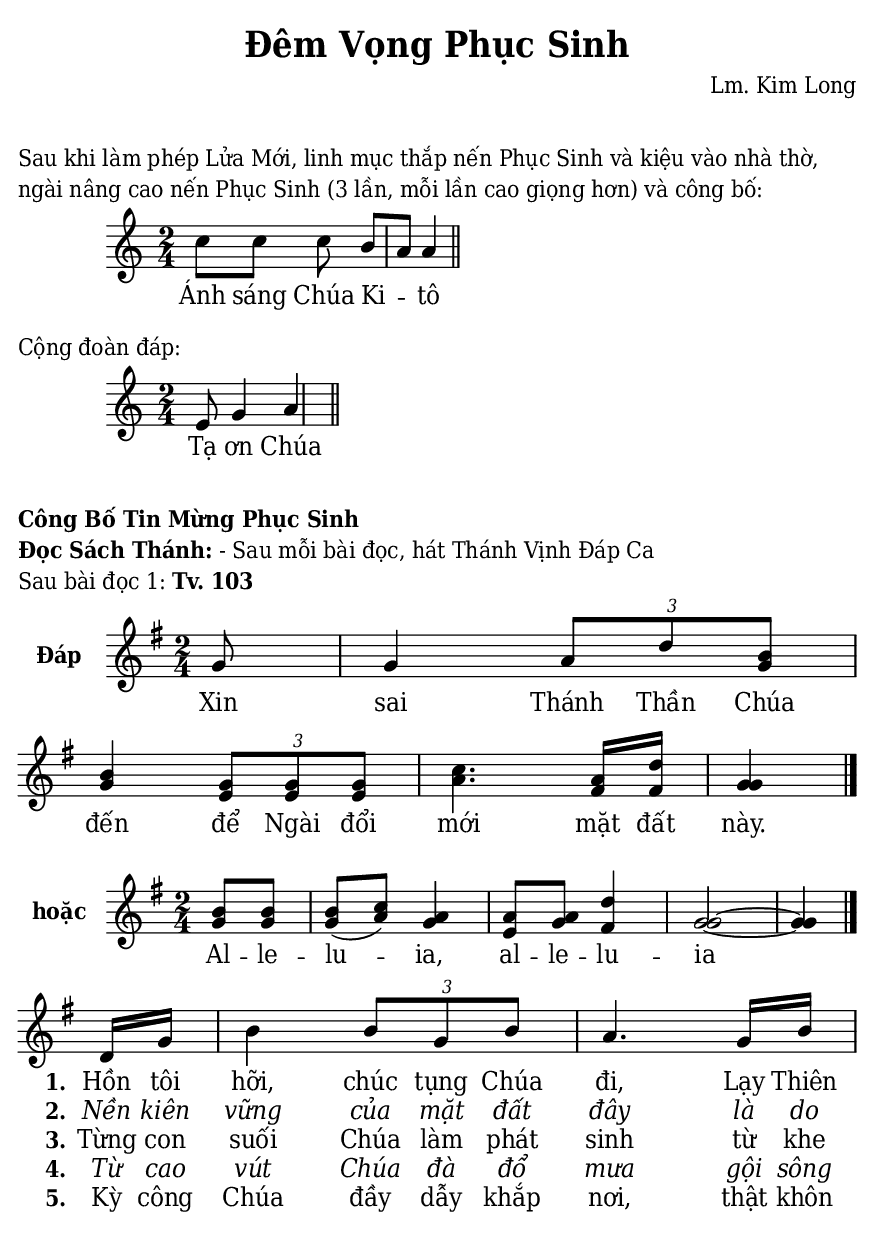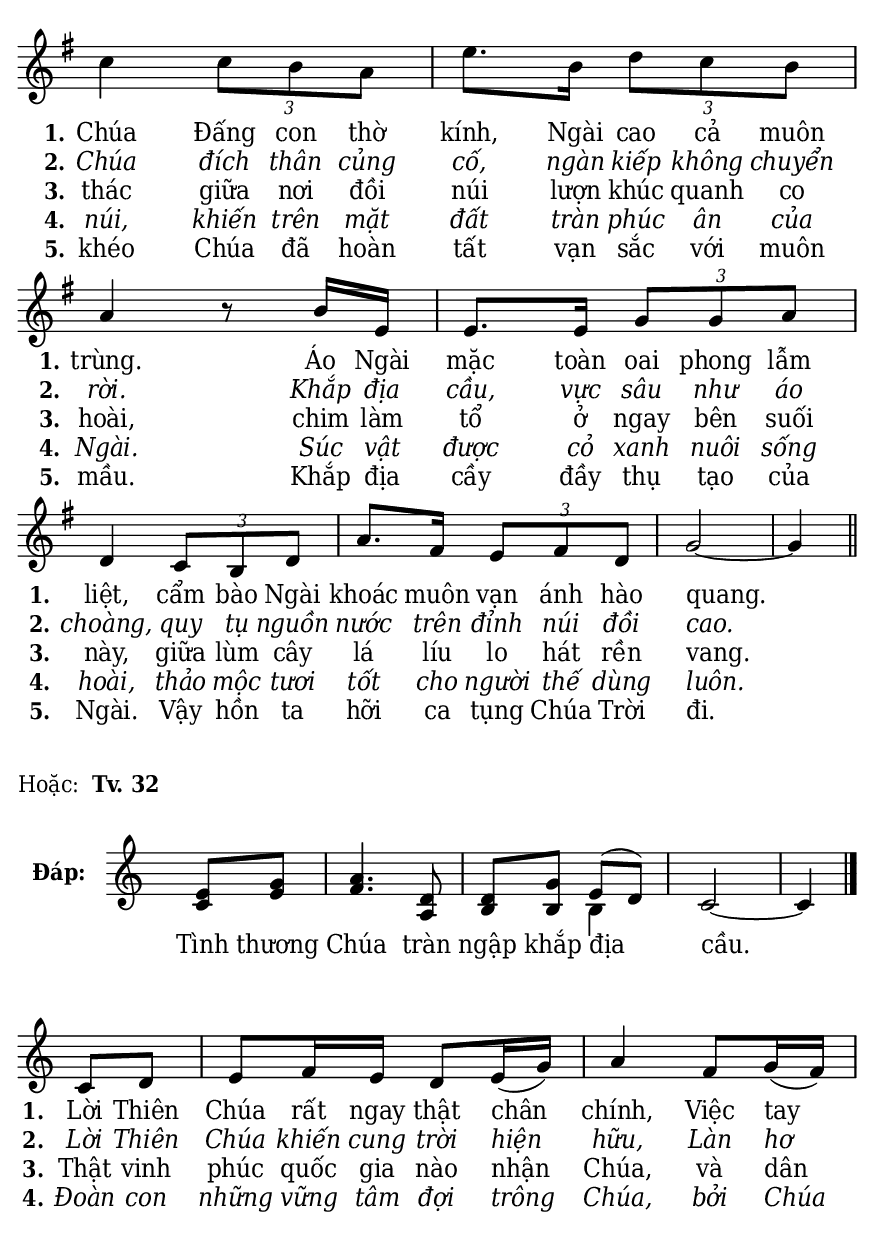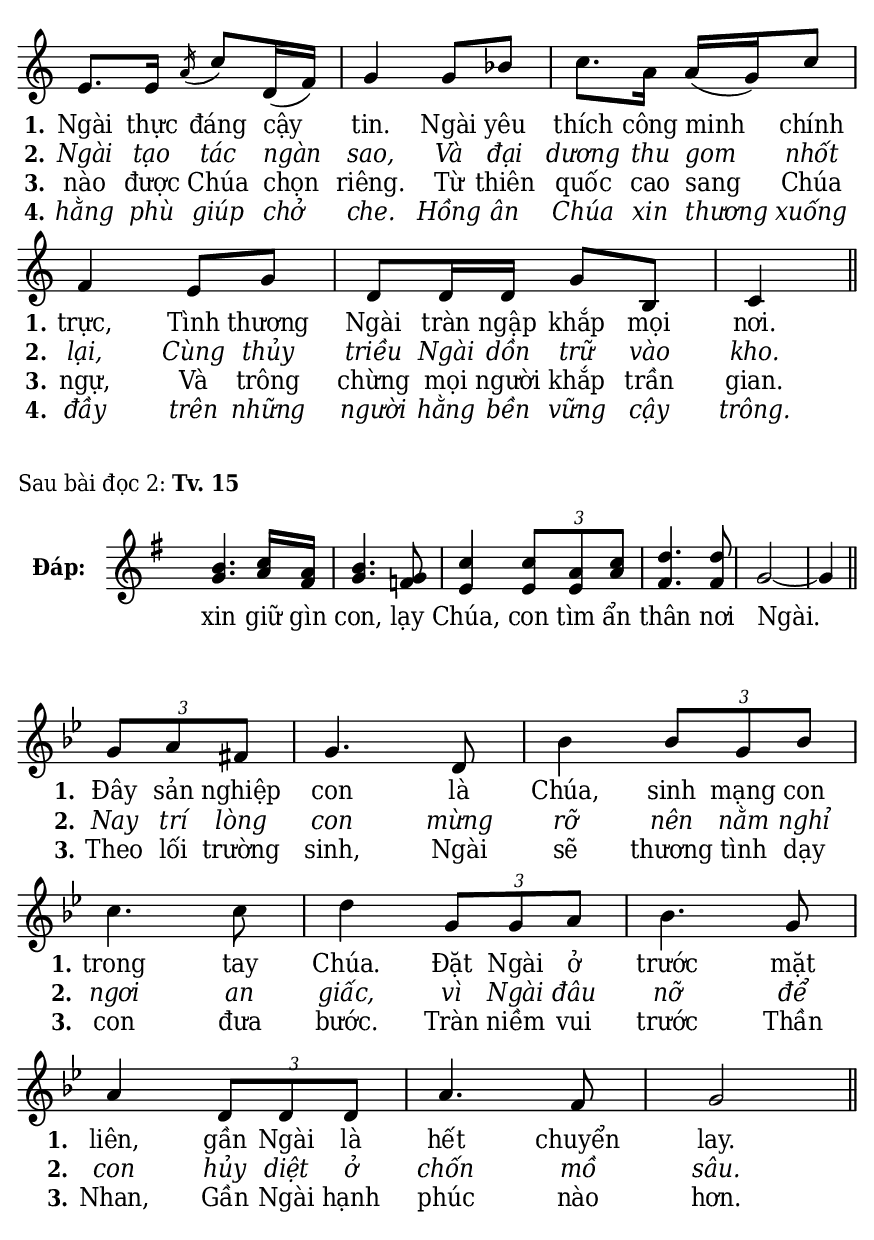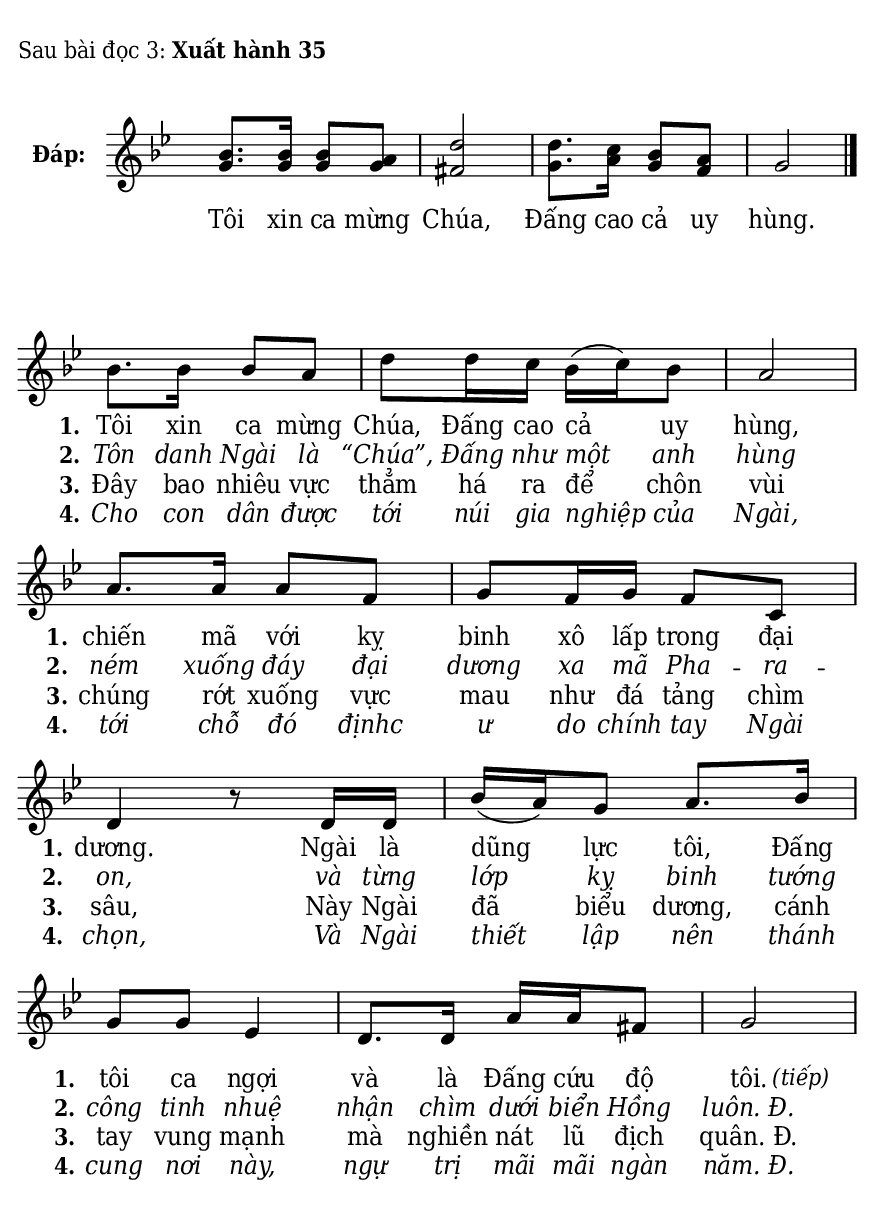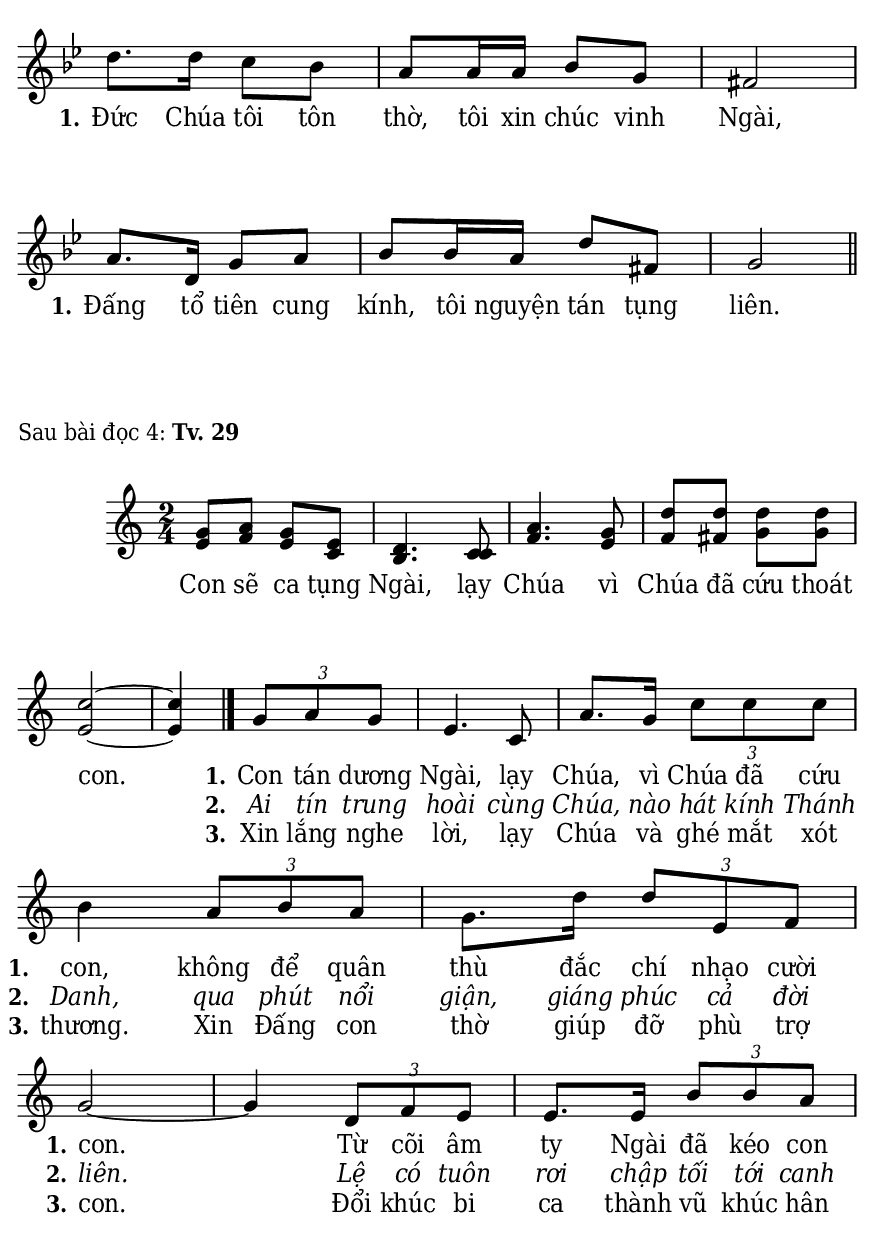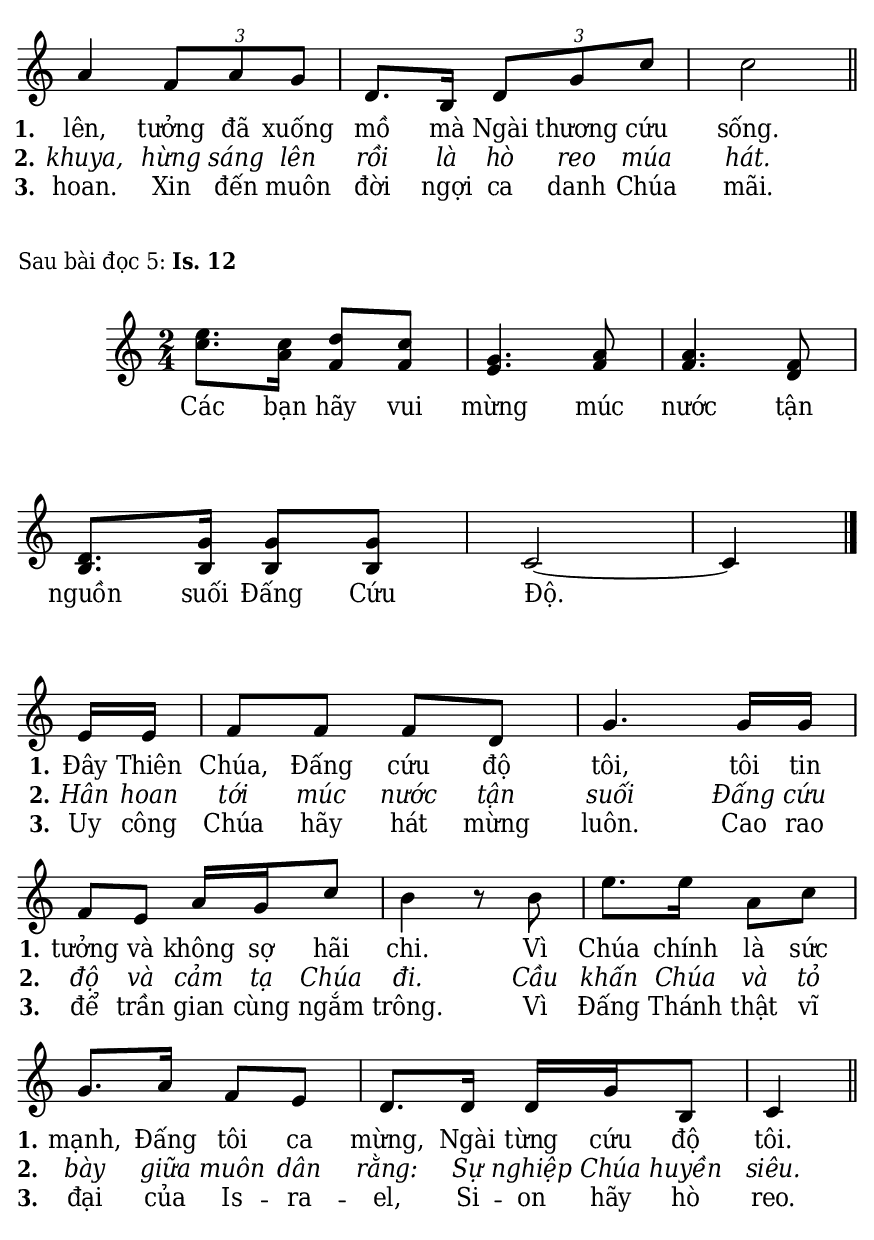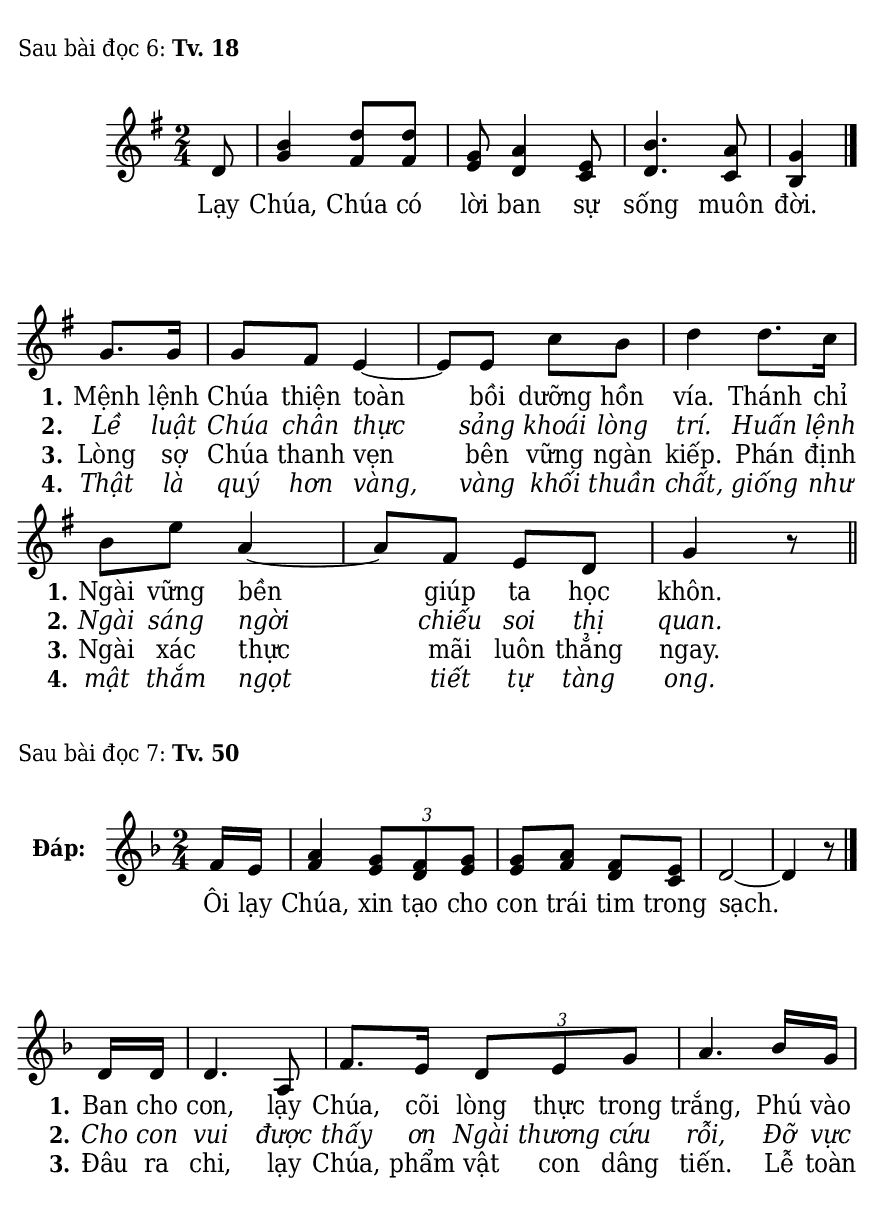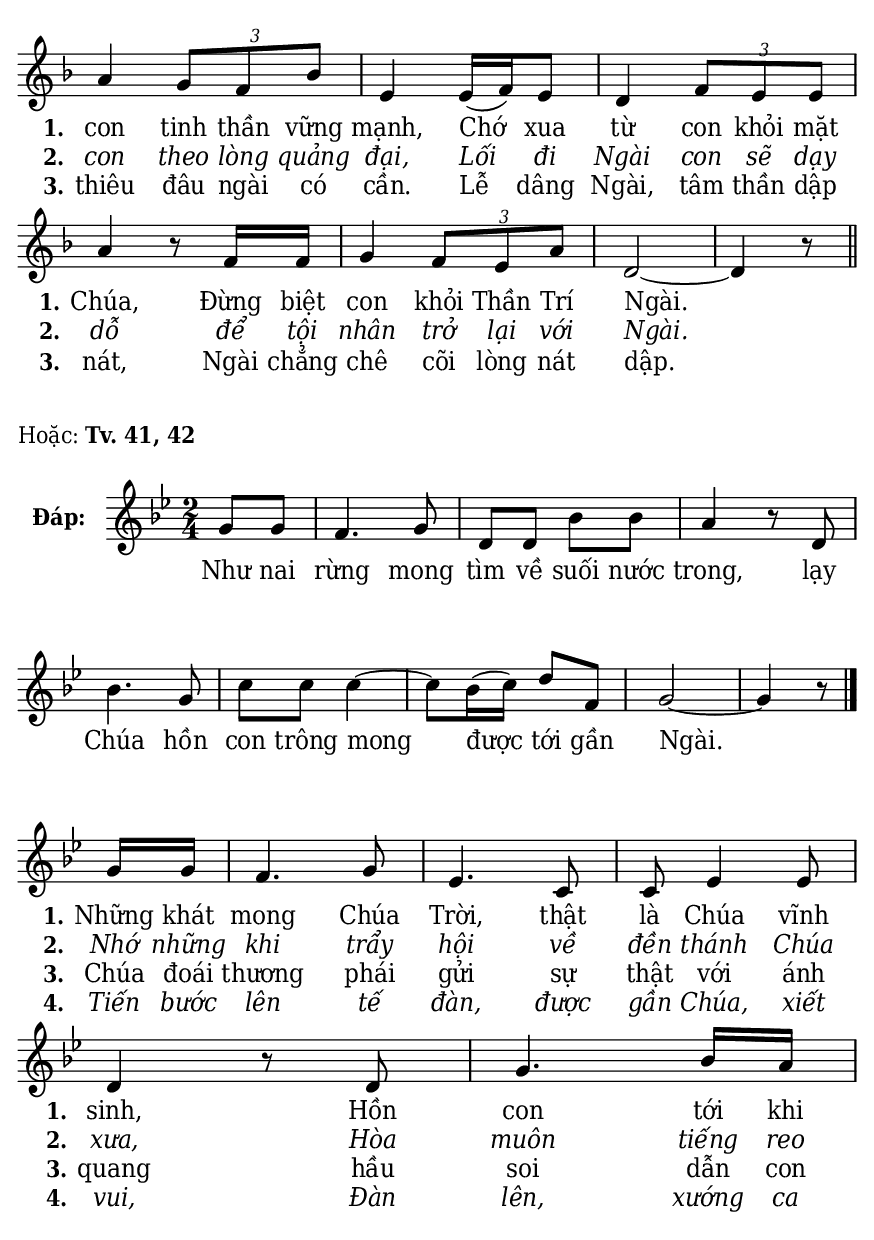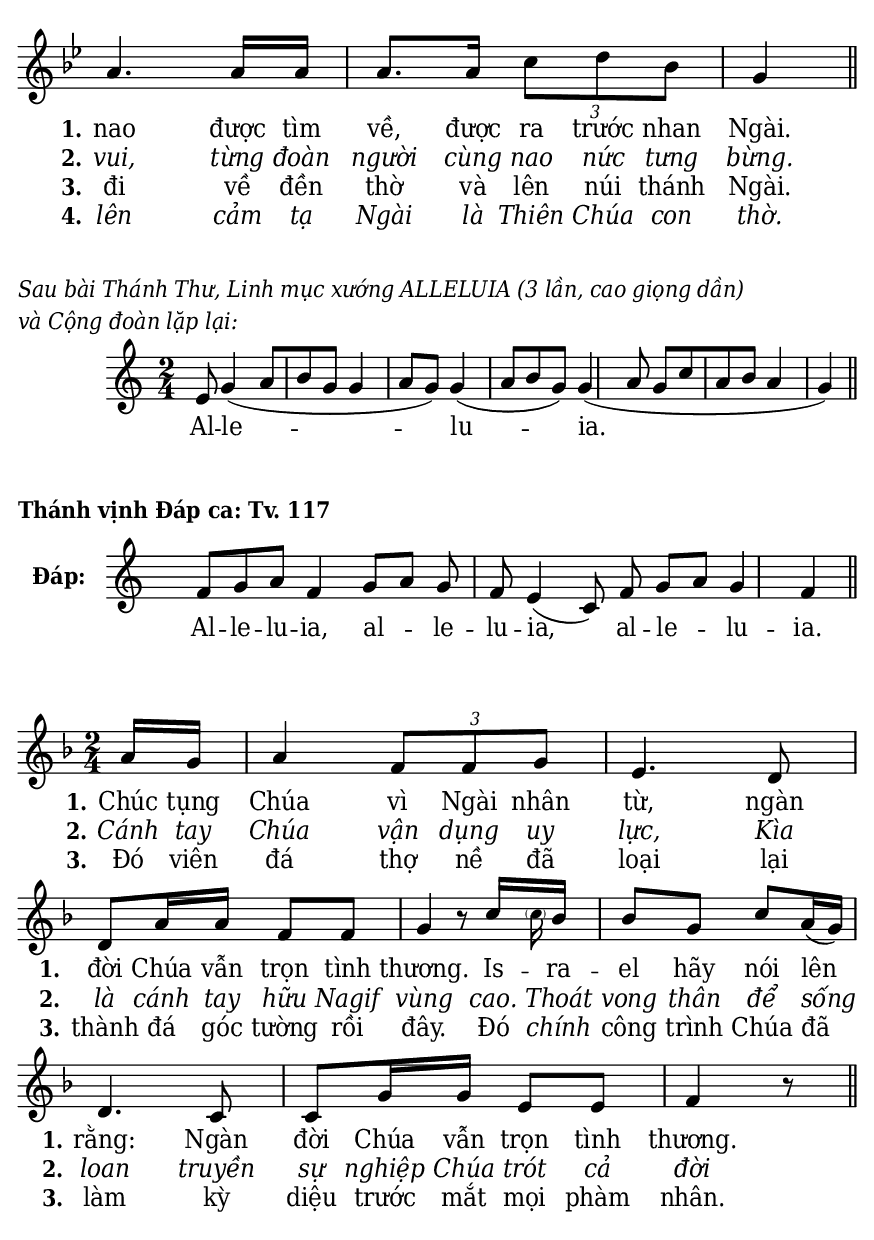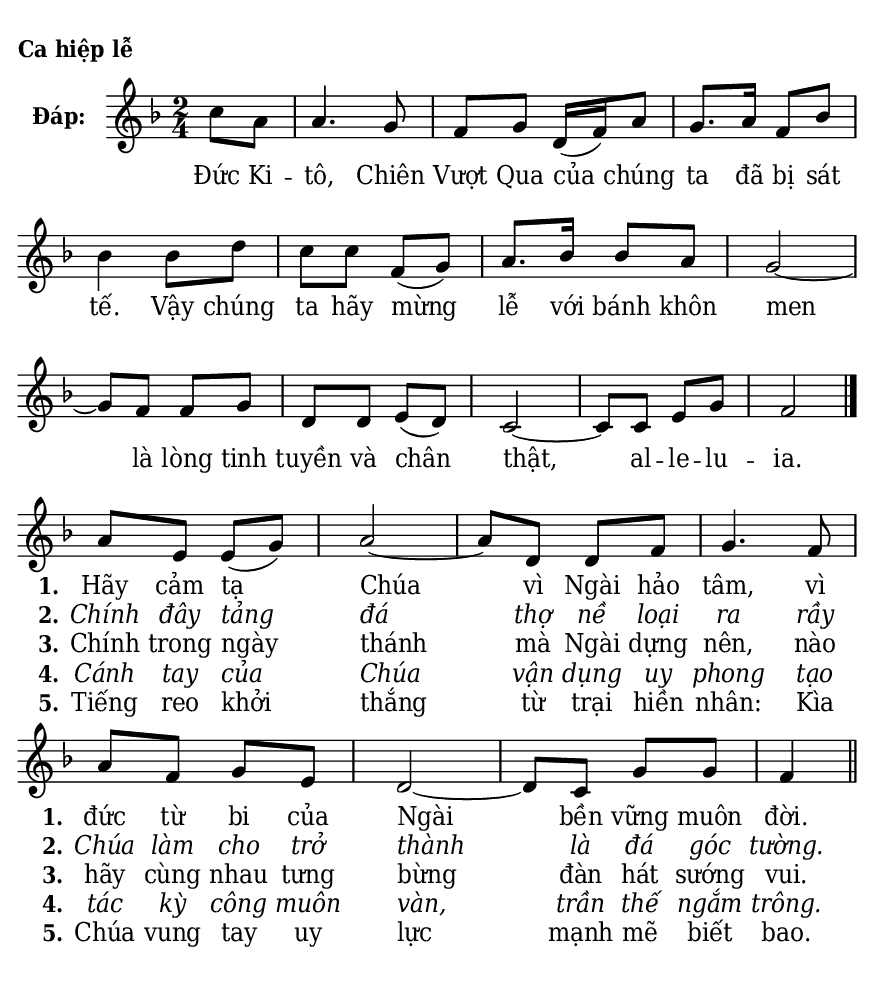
% Cài đặt chung
\version "2.22.1"
\include "english.ly"

\header {
  title = "Đêm Vọng Phục Sinh"
  composer = "Lm. Kim Long"
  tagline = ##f
}

% mã nguồn cho những chức năng chưa hỗ trợ trong phiên bản lilypond hiện tại
% cung cấp bởi cộng đồng lilypond khi gửi email đến lilypond-user@gnu.org
% in số phiên khúc trên mỗi dòng
#(define (add-grob-definition grob-name grob-entry)
     (set! all-grob-descriptions
           (cons ((@@ (lily) completize-grob-entry)
                  (cons grob-name grob-entry))
                 all-grob-descriptions)))

#(add-grob-definition
    'StanzaNumberSpanner
    `((direction . ,LEFT)
      (font-series . bold)
      (padding . 1.0)
      (side-axis . ,X)
      (stencil . ,ly:text-interface::print)
      (X-offset . ,ly:side-position-interface::x-aligned-side)
      (Y-extent . ,grob::always-Y-extent-from-stencil)
      (meta . ((class . Spanner)
               (interfaces . (font-interface
                              side-position-interface
                              stanza-number-interface
                              text-interface))))))

\layout {
    \context {
      \Global
      \grobdescriptions #all-grob-descriptions
    }
    \context {
      \Score
      \remove Stanza_number_align_engraver
      \consists
        #(lambda (context)
           (let ((texts '())
                 (syllables '()))
             (make-engraver
              (acknowledgers
               ((stanza-number-interface engraver grob source-engraver)
                  (set! texts (cons grob texts)))
               ((lyric-syllable-interface engraver grob source-engraver)
                  (set! syllables (cons grob syllables))))
              ((stop-translation-timestep engraver)
                 (for-each
                  (lambda (text)
                    (for-each
                     (lambda (syllable)
                       (ly:pointer-group-interface::add-grob
                        text
                        'side-support-elements
                        syllable))
                     syllables))
                  texts)
                 (set! syllables '())))))
    }
    \context {
      \Lyrics
      \remove Stanza_number_engraver
      \consists
        #(lambda (context)
           (let ((text #f)
                 (last-stanza #f))
             (make-engraver
              ((process-music engraver)
                 (let ((stanza (ly:context-property context 'stanza #f)))
                   (if (and stanza (not (equal? stanza last-stanza)))
                       (let ((column (ly:context-property context
'currentCommandColumn)))
                         (set! last-stanza stanza)
                         (if text
                             (ly:spanner-set-bound! text RIGHT column))
                         (set! text (ly:engraver-make-grob engraver
'StanzaNumberSpanner '()))
                         (ly:grob-set-property! text 'text stanza)
                         (ly:spanner-set-bound! text LEFT column)))))
              ((finalize engraver)
                 (if text
                     (let ((column (ly:context-property context
'currentCommandColumn)))
                       (ly:spanner-set-bound! text RIGHT column)))))))
      \override StanzaNumberSpanner.horizon-padding = 10000
    }
}

stanzaReminderOff =
  \temporary \override StanzaNumberSpanner.after-line-breaking =
     #(lambda (grob)
        ;; Can be replaced with (not (first-broken-spanner? grob)) in 2.23.
        (if (let ((siblings (ly:spanner-broken-into (ly:grob-original grob))))
              (and (pair? siblings)
                   (not (eq? grob (car siblings)))))
            (ly:grob-suicide! grob)))

stanzaReminderOn = \undo \stanzaReminderOff
% kết thúc mã nguồn

% Nhạc
nhacMauMot = \relative c'' {
  \key c \major
  \time 2/4
  c8 c c b \hide ([a]) a4 \bar "||"
}

nhacMauHai = \relative c' {
  \key c \major
  \time 2/4
  e8 g4 a \bar "||"
}

nhacMauBa = \relative c'' {
  \key g \major
  \time 2/4
  \partial 8 g8 |
  g4 \tuplet 3/2 { a8 d <b g> } |
  <<
    {
      b4 \tuplet 3/2 { g8 g g } |
      c4. a16 d |
      g,4 \bar "|."
    }
    {
      g4 \tuplet 3/2 { e8 e e } |
      a4. fs16 fs |
      g4
    }
  >>
}

nhacMauBon = \relative c'' {
  \key g \major
  \time 2/4
  <<
    {
      \partial 4 b8 b |
      b (c) a4 |
      a8 a d4 |
      g,2 ~ |
      g4 \bar "|."
    }
    {
      g8 g |
      g (a) g4 |
      e8 g fs4 |
      g2 ~ |
      g4
    }
  >>
  \break
  
  \partial 8 d16 g |
  b4 \tuplet 3/2 { b8 g b } |
  a4. g16 b |
  c4 \tuplet 3/2 { c8 b a } |
  e'8. b16 \tuplet 3/2 { d8 c b } |
  a4 r8 b16 e, |
  e8. e16 \tuplet 3/2 { g8 g a } |
  d,4 \tuplet 3/2 { c8 b d } |
  a'8. fs16 \tuplet 3/2 { e8 fs d } |
  g2 ~ |
  g4 \bar "||"
}

nhacMauNam = \relative c' {
  \key c \major
  \time 2/4
  \partial 4
  <<
    {
      e8 g |
      a4. d,8 |
      d g
    }
    {
      c,8 e |
      f4. a,8 |
      b b
    }
  >>
  <<
    {
      \voiceOne
      e (d)
    }
    \new Voice = "splitpart" {
      \voiceTwo
      b4
    }
  >>
  \oneVoice
  c2 ~ |
  c4 \bar "|." \break
  
  c8 d |
  e f16 e d8 e16 (g) |
  a4 f8 g16 (f) |
  e8. e16 \slashedGrace { a16 ( } c8) d,16 (f) |
  g4 g8 bf |
  c8. a16 a (g) c8 |
  f,4 e8 g |
  d d16 d g8 b, |
  c4 \bar "||"
}

nhacMauSau = \relative c'' {
  \key g \major
  \time 2/4
  <<
    {
      b4. c16 a |
      b4. g8 |
      c4 \tuplet 3/2 { c8 a c } |
      d4. d8 |
    }
    {
      g,4. a16 fs |
      g4. f!8 |
      e4 \tuplet 3/2 { e8 e a } |
      fs4. fs8 |
    }
  >>
  g2 ~ |
  \partial 4 g4 \bar "||" \break
  
  \set Staff.explicitKeySignatureVisibility = #end-of-line-invisible
  \set Staff.printKeyCancellation = ##f
  \key bf \major
  \partial 4 \tuplet 3/2 { g8 a fs } |
  g4. d8 |
  bf'4 \tuplet 3/2 { bf8 g bf } |
  c4. c8 |
  d4 \tuplet 3/2 { g,8 g a } |
  bf4. g8 |
  a4 \tuplet 3/2 { d,8 d d } |
  a'4. f8 |
  g2 \bar "||"
}

nhacMauBay = \relative c'' {
  \key bf \major
  \time 2/4
  <<
    {
      bf8. bf16 bf8 a |
      d2 |
      d8. c16 bf8 a |
    }
    {
      g8. g16 g8 g |
      fs2 |
      g8. a16 g8 f |
    }
  >>
  g2 \bar "|." \break
  
  bf8. bf16 bf8 a |
  d d16 c bf (c) bf8 |
  a2 |
  a8. a16 a8 f |
  g f16 g f8 c |
  d4 r8 d16 d |
  bf' (a) g8 a8. bf16 |
  g8 g ef4 |
  d8. d16 a' a fs8 |
  <> \tweak extra-offset #'(3 . -2.6) _\markup { \italic "(tiếp)" }
  g2
  d'8. d16 c8 bf |
  a a16 a bf8 g |
  fs2 |
  a8. d,16 g8 a |
  bf bf16 a d8 fs, |
  g2 \bar "||"
}

nhacMauTam = \relative c'' {
  \key c \major
  \time 2/4
  <<
    {
      g8 a g e |
      d4. c8 |
      a'4. g8 |
      d' d d d |
      c2 ~ |
      c4 \bar "|."
    }
    {
      e,8 f e c |
      b4. c8 |
      f4. e8 |
      f fs g g |
      e2 ~ |
      e4
    }
  >>
  \tuplet 3/2 { g8 a g } |
  e4. c8 |
  a'8. g16 \tuplet 3/2 { c8 c c } |
  b4 \tuplet 3/2 { a8 b a } |
  g8. d'16 \tuplet 3/2 { d8 e, f } | \break
  g2 ~ |
  g4 \tuplet 3/2 { d8 f e } |
  e8. e16 \tuplet 3/2 { b'8 b a } |
  a4 \tuplet 3/2 { f8 a g } |
  d8. b16 \tuplet 3/2 { d8 g c } |
  c2 \bar "||"
}

nhacMauChin = \relative c'' {
  \key c \major
  \time 2/4
  <<
    {
      e8. c16 d8 c |
      g4. a8 |
      a4. f8 |
      d8. g16 g8 g
    }
    {
      c8. a16 f8 f |
      e4. f8 |
      f4. d8 |
      b8. b16 b8 b
    }
  >>
  c2 ~ |
  \partial 4. c4 \bar "|."
  
  e16 e |
  f8 f f d |
  g4. g16 g |
  f8 e a16 g c8 |
  b4 r8 b |
  e8. e16 a,8 c |
  g8. a16 f8 e |
  d8. d16 d g b,8 |
  c4 \bar "||"
}

nhacMauMuoi = \relative c' {
  \key g \major
  \time 2/4
  \partial 8 d8 |
  <<
    {
      b'4 d8 d |
      g, a4 e8 |
      b'4. a8 |
      g4 \bar "|." \break
    }
    {
      g4 fs8 fs |
      e d4 c8 |
      d4. c8 |
      b4
    }
  >>
  g'8. g16 |
  g8 fs e4 ~ |
  e8 e c' b |
  d4 d8. c16 |
  b8 e a,4 ~ |
  a8 fs e d |
  g4 r8 \bar "||"
}

nhacMauMuoiMot = \relative c' {
  \key f \major
  \time 2/4
  \partial 8 f16 e |
  <<
    {
      a4 \tuplet 3/2 { g8 f g } |
      g8 a f e
    }
    {
      f4 \tuplet 3/2 { e8 d e } |
      e f d c
    }
  >>
  d2 ~ |
  d4 r8 \bar "|."
  
  d16 d |
  d4. a8 |
  f'8. e16 \tuplet 3/2 { d8 e g } |
  a4. bf16 g |
  a4 \tuplet 3/2 { g8 f bf } |
  e,4 e16 (f) e8 |
  d4 \tuplet 3/2 { f8 e e } |
  a4 r8 f16 f |
  g4 \tuplet 3/2 { f8 e a }  |
  d,2 ~ |
  d4 r8 \bar "||"
}

nhacMauMuoiHai = \relative c'' {
  \key bf \major
  \time 2/4
  \partial 4 g8 g |
  f4. g8 |
  d d bf' bf |
  a4 r8 d, |
  bf'4. g8 |
  c c c4 ~ |
  c8 bf16 (c) d8 f, |
  g2 ~ |
  g4 r8 \bar "|." \break
  
  g16 g |
  f4. g8 |
  ef4. c8 |
  c ef4 ef8 |
  d4 r8 d |
  g4. bf16 a |
  a4. a16 a |
  a8. a16 \tuplet 3/2 { c8 d bf } |
  g4 \bar "||"
}

nhacMauMuoiBa = \relative c' {
  \key c \major
  \time 2/4
  e8 g4 ( a8 [b g] g4 a8 [g])
  g4 (a8 [b g])
  g4 (a8 g [c a b] a4 g) \bar "||"
}

nhacMauMuoiBon = \relative c' {
  f8 g a f4 g8 \hide ([a]) g f e4 (c8) f g \hide ([a]) g4 f \bar "||"
}

nhacMauMuoiLam = \relative c'' {
  \key f \major
  \time 2/4
  \partial 8 a16 g |
  a4 \tuplet 3/2 { f8 f g } |
  e4. d8 |
  d a'16 a f8 f |
  g4 r8 \once \stemUp c16
  <<
    {
      \voiceOne
       bf16
    }
    \new Voice = "splitpart" {
      \voiceTwo
      \once \override NoteColumn.force-hshift = #-1.6
      \tweak font-size #-2
      \parenthesize
      c16
    }
  >>
  \oneVoice
  \stemNeutral
  bf8 g c a16 (g) |
  d4. c8 |
  c g'16 g e8 e |
  f4 r8 \bar "||"
}

nhacMauMuoiSau = \relative c'' {
  \key f \major
  \time 2/4
  \partial 4 c8 a |
  a4. g8 |
  f g d16 (f) a8 |
  g8. a16 f8 bf |
  bf4 bf8 d |
  c c f, (g) |
  a8. bf16 bf8 a |
  g2 ~ |
  g8 f f g |
  d d e (d) |
  c2 ~ |
  c8 c e g |
  f2 \bar "|." \break
  
  a8 e e (g) |
  a2 ~ |
  a8 d, d f |
  g4. f8 |
  a f g e |
  d2 ~ |
  d8 c g' g |
  f4 \bar "||"
}

% Lời
loiMauMot = \lyricmode {
  Ánh sáng Chúa Ki -- tô
}

loiMauHai = \lyricmode {
  Tạ ơn Chúa
}

loiMauBa = \lyricmode {
  Xin sai Thánh Thần Chúa đến để Ngài đổi mới mặt đất này.
}

loiMauBon = \lyricmode {
  Al -- le -- lu -- ia,
  al -- le -- lu -- ia
  <<
    {
      \set stanza = "1."
      Hồn tôi hỡi, chúc tụng Chúa đi,
      Lạy Thiên Chúa Đấng con thờ kính,
      Ngài cao cả muôn trùng.
      Áo Ngài mặc toàn oai phong lẫm liệt,
      cẩm bào Ngài khoác muôn vạn ánh hào quang.
    }
    \new Lyrics {
      \set associatedVoice = "beSop"
      \set stanza = "2."
      \override Lyrics.LyricText.font-shape = #'italic
      Nền kiên vững của mặt đất đây là do Chúa đích thân củng cố,
      ngàn kiếp không chuyển rời.
      Khắp địa cầu, vực sâu như áo choàng,
      quy tụ nguồn nước trên đỉnh núi đồi cao.
    }
    \new Lyrics {
      \set associatedVoice = "beSop"
      \set stanza = "3."
      Từng con suối Chúa làm phát sinh từ khe thác
      giữa nơi đồi núi lượn khúc quanh co hoài,
      chim làm tổ ở ngay bên suối này,
      giữa lùm cây lá líu lo hát rền vang.
    }
    \new Lyrics {
      \set associatedVoice = "beSop"
      \set stanza = "4."
      \override Lyrics.LyricText.font-shape = #'italic
      Từ cao vút Chúa đà đổ mưa gội sông núi,
      khiến trên mặt đất tràn phúc ân của Ngài.
      Súc vật được cỏ xanh nuôi sống hoài,
      thảo mộc tươi tốt cho người thế dùng luôn.
    }
    \new Lyrics {
      \set associatedVoice = "beSop"
      \set stanza = "5."
      Kỳ công Chúa đầy dẫy khắp nơi,
      thật khôn khéo Chúa đã hoàn tất vạn sắc với muôn mầu.
      Khắp địa cầy đầy thụ tạo của Ngài.
      Vậy hồn ta hỡi ca tụng Chúa Trời đi.
    }
  >>
}

loiMauNam = \lyricmode {
  Tình thương Chúa tràn ngập khắp địa cầu.
  <<
    {
      \set stanza = "1."
      Lời Thiên Chúa rất ngay thật chân chính,
      Việc tay Ngài thực đáng cậy tin.
      Ngài yêu thích công minh chính trực,
      Tình thương Ngài tràn ngập khắp mọi nơi.
    }
    \new Lyrics {
      \set associatedVoice = "beSop"
      \set stanza = "2."
      \override Lyrics.LyricText.font-shape = #'italic
      Lời Thiên Chúa khiến cung trời hiện hữu,
      Làn hơ Ngài tạo tác ngàn sao,
      Và đại dương thu gom nhốt lại,
      Cùng thủy triều Ngài dồn trữ vào kho.
    }
    \new Lyrics {
      \set associatedVoice = "beSop"
      \set stanza = "3."
      Thật vinh phúc quốc gia nào nhận Chúa, 
      và dân nào được Chúa chọn riêng.
      Từ thiên quốc cao sang Chúa ngự,
      Và trông chừng mọi người khắp trần gian.
    }
    \new Lyrics {
      \set associatedVoice = "beSop"
      \set stanza = "4."
      \override Lyrics.LyricText.font-shape = #'italic
      Đoàn con những vững tâm đợi trông Chúa,
      bởi Chúa hằng phù giúp chở che.
      Hồng ân Chúa xin thương xuống đầy
      trên những người hằng bền vững cậy trông.
    }
  >>
}

loiMauSau = \lyricmode {
  xin giữ gìn con, lạy Chúa, con tìm ẩn thân nơi Ngài.
  <<
    {
      \set stanza = "1."
      Đây sản nghiệp con là Chúa,
      sinh mạng con trong tay Chúa.
      Đặt Ngài ở trước mặt liên,
      gần Ngài là hết chuyển lay.
    }
    \new Lyrics {
      \set associatedVoice = "beSop"
      \set stanza = "2."
      \override Lyrics.LyricText.font-shape = #'italic
      Nay trí lòng con mừng rỡ nên nằm nghỉ ngơi an giấc,
      vì Ngài đâu nỡ để con hủy diệt ở chốn mồ sâu.
    }
    \new Lyrics {
      \set associatedVoice = "beSop"
      \set stanza = "3."
      Theo lối trường sinh, Ngài sẽ thương tình dạy con đưa bước.
      Tràn niềm vui trước Thần Nhan,
      Gần Ngài hạnh phúc nào hơn.
    }
  >>
}

loiMauBay = \lyricmode {
  Tôi xin ca mừng Chúa, Đấng cao cả uy hùng.
  <<
    {
      \set stanza = "1."
      Tôi xin ca mừng Chúa,
      Đấng cao cả uy hùng,
      chiến mã với kỵ binh xô lấp trong đại dương.
      Ngài là dũng lực tôi,
      Đấng tôi ca ngợi và là Đấng cứu độ tôi.
    }
    \new Lyrics {
      \set associatedVoice = "beSop"
      \set stanza = "2."
      \override Lyrics.LyricText.font-shape = #'italic
      Tôn danh Ngài là “Chúa”,
      Đấng như một anh hùng
      ném xuống đáy đại dương xa mã Pha -- ra -- on,
      và từng lớp kỵ binh tướng công tinh nhuệ
      nhận chìm dưới biển Hồng "luôn. Đ."
    }
    \new Lyrics {
      \set associatedVoice = "beSop"
      \set stanza = "3."
      Đây bao nhiêu vực thẳm há ra để chôn vùi
      chúng rớt xuống vực mau như đá tảng chìm sâu,
      Này Ngài đã biểu dương,
      cánh tay vung mạnh mà nghiền nát lũ địch "quân. Đ."
    }
    \new Lyrics {
      \set associatedVoice = "beSop"
      \set stanza = "4."
      \override Lyrics.LyricText.font-shape = #'italic
      Cho con dân được tới núi gia nghiệp của Ngài,
      tới chỗ đó địnhc ư do chính tay Ngài chọn,
      Và Ngài thiết lập nên thánh cung nơi này,
      ngự trị mãi mãi ngàn "năm. Đ."
    }
  >>
  \stanzaReminderOff
  Đức Chúa tôi tôn thờ, tôi xin chúc vinh Ngài,
  Đấng tổ tiên cung kính,
  tôi nguyện tán tụng liên.
}

loiMauTam = \lyricmode {
  Con sẽ ca tụng Ngài, lạy Chúa vì Chúa đã cứu thoát con.
  <<
    {
      \set stanza = "1."
      Con tán dương Ngài, lạy Chúa, vì Chúa đã cứu con,
      không để quân thù đắc chí nhạo cười con.
      Từ cõi âm ty Ngài đã kéo con lên,
      tưởng đã xuống mồ mà Ngài thương cứu sống.
    }
    \new Lyrics {
      \set associatedVoice = "beSop"
      \set stanza = "2."
      \override Lyrics.LyricText.font-shape = #'italic
      Ai tín trung hoài cùng Chúa, nào hát kính Thánh Danh,
      qua phút nổi giận, giáng phúc cả đời liên.
      Lệ có tuôn rơi chập tối tới canh khuya,
      hừng sáng lên rồi là hò reo múa hát.
    }
    \new Lyrics {
      \set associatedVoice = "beSop"
      \set stanza = "3."
      Xin lắng nghe lời, lạy Chúa và ghé mắt xót thương.
      Xin Đấng con thờ giúp đỡ phù trợ con.
      Đổi khúc bi ca thành vũ khúc hân hoan.
      Xin đến muôn đời ngợi ca danh Chúa mãi.
    }
  >>
}

loiMauChin = \lyricmode {
  Các bạn hãy vui mừng múc nước tận nguồn suối Đấng Cứu Độ.
  <<
    {
      \set stanza = "1."
      Đây Thiên Chúa, Đấng cứu độ tôi,
      tôi tin tưởng và không sợ hãi chi.
      Vì Chúa chính là sức mạnh, Đấng tôi ca mừng,
      Ngài từng cứu độ tôi.
    }
    \new Lyrics {
      \set associatedVoice = "beSop"
      \set stanza = "2."
      \override Lyrics.LyricText.font-shape = #'italic
      Hân hoan tới múc nước tận suối Đấng cứu độ
      và cảm tạ Chúa đi.
      Cầu khấn Chúa và tỏ bày giữa muôn dân rằng:
      Sự nghiệp Chúa huyền siêu.
    }
    \new Lyrics {
      \set associatedVoice = "beSop"
      \set stanza = "3."
      Uy công Chúa hãy hát mừng luôn.
      Cao rao để trần gian cùng ngắm trông.
      Vì Đấng Thánh thật vĩ đại của Is -- ra -- el,
      Si -- on hãy hò reo.
    }
  >>
}

loiMauMuoi = \lyricmode {
  Lạy Chúa, Chúa có lời ban sự sống muôn đời.
  <<
    {
      \set stanza = "1."
      Mệnh lệnh Chúa thiện toàn bồi dưỡng hồn vía.
      Thánh chỉ Ngài vững bền giúp ta học khôn.
    }
    \new Lyrics {
      \set associatedVoice = "beSop"
      \set stanza = "2."
      \override Lyrics.LyricText.font-shape = #'italic
      Lề luật Chúa chân thực sảng khoái lòng trí.
      Huấn lệnh Ngài sáng ngời chiếu soi thị quan.
    }
    \new Lyrics {
      \set associatedVoice = "beSop"
      \set stanza = "3."
      Lòng sợ Chúa thanh vẹn bên vững ngàn kiếp.
      Phán định Ngài xác thực mãi luôn thẳng ngay.
    }
    \new Lyrics {
      \set associatedVoice = "beSop"
      \set stanza = "4."
      \override Lyrics.LyricText.font-shape = #'italic
      Thật là quý hơn vàng, vàng khối thuần chất,
      giống như mật thắm ngọt tiết tự tàng ong.
    }
  >>
}

loiMauMuoiMot = \lyricmode {
  Ôi lạy Chúa, xin tạo cho con trái tim trong sạch.
  <<
    {
      \set stanza = "1."
      Ban cho con, lạy Chúa, cõi lòng thực trong trắng,
      Phú vào con tinh thần vững mạnh,
      Chớ xua từ con khỏi mặt Chúa,
      Đừng biệt con khỏi Thần Trí Ngài.
    }
    \new Lyrics {
      \set associatedVoice = "beSop"
      \set stanza = "2."
      \override Lyrics.LyricText.font-shape = #'italic
      Cho con vui được thấy ơn Ngài thương cứu rỗi,
      Đỡ vực con theo lòng quảng đại,
      Lối đi Ngài con sẽ dạy dỗ để tội nhân trở lại với Ngài.
    }
    \new Lyrics {
      \set associatedVoice = "beSop"
      \set stanza = "3."
      Đâu ra chi, lạy Chúa, phẩm vật con dâng tiến.
      Lễ toàn thiêu đâu ngài có cần.
      Lễ dâng Ngài, tâm thần dập nát,
      Ngài chẳng chê cõi lòng nát dập.
    }
  >>
}

loiMauMuoiHai = \lyricmode {
  Như nai rừng mong tìm về suối nước trong,
  lạy Chúa hồn con trông mong được tới gần Ngài.
  <<
    {
      \set stanza = "1."
      Những khát mong Chúa Trời,
      thật là Chúa vĩnh sinh,
      Hồn con tới khi nao được tìm về,
      được ra trước nhan Ngài.
    }
    \new Lyrics {
      \set associatedVoice = "beSop"
      \set stanza = "2."
      \override Lyrics.LyricText.font-shape = #'italic
      Nhớ những khi trẩy hội về đền thánh Chúa xưa,
      Hòa muôn tiếng reo vui,
      từng đoàn người cùng nao nức tưng bừng.
    }
    \new Lyrics {
      \set associatedVoice = "beSop"
      \set stanza = "3."
      Chúa đoái thương phái gửi sự thật với ánh quang
      hầu soi dẫn con đi về đền thờ và lên núi thánh Ngài.
    }
    \new Lyrics {
      \set associatedVoice = "beSop"
      \set stanza = "4."
      \override Lyrics.LyricText.font-shape = #'italic
      Tiến bước lên tế đàn,
      được gần Chúa, xiết vui,
      Đàn lên, xướng ca lên cảm tạ Ngài là Thiên Chúa con thờ.
    }
  >>
}

loiMauMuoiBa = \lyricmode {
  Al -- le -- lu -- ia.
}

loiMauMuoiBon = \lyricmode {
  Al -- le -- lu -- ia, al -- le -- lu -- ia, al -- le -- lu -- ia.
}

loiMauMuoiLam = \lyricmode {
<<
    {
      \set stanza = "1."
      Chúc tụng Chúa vì Ngài nhân từ,
      ngàn đời Chúa vẫn trọn tình thương.
      Is -- ra -- el hãy nói lên rằng:
      Ngàn đời Chúa vẫn trọn tình thương.
    }
    \new Lyrics {
      \set associatedVoice = "beSop"
      \set stanza = "2."
      \override Lyrics.LyricText.font-shape = #'italic
      Cánh tay Chúa vận dụng uy lực,
      Kìa là cánh tay hữu Nagif vùng cao.
      Thoát vong thân để sống loan truyền
      sự nghiệp Chúa trót cả đời tôi.
    }
    \new Lyrics {
      \set associatedVoice = "beSop"
      \set stanza = "3."
      Đó viên đá thợ nề đã loại
      lại thành đá góc tường rồi đây.
      Đó \markup { \italic "chính" } công trình Chúa đã làm
      kỳ diệu trước mắt mọi phàm nhân.
    }
  >>
}

loiMauMuoiSau = \lyricmode {
  Đức Ki -- tô, Chiên Vượt Qua của chúng ta đã bị sát tế.
  Vậy chúng ta hãy mừng lễ với bánh khôn men
  là lòng tinh tuyền và chân thật,
  al -- le -- lu -- ia.
  <<
    {
      \set stanza = "1."
      Hãy cảm tạ Chúa vì Ngài hảo tâm,
      vì đức từ bi của Ngài bền vững muôn đời.
    }
    \new Lyrics {
      \set associatedVoice = "beSop"
      \set stanza = "2."
      \override Lyrics.LyricText.font-shape = #'italic
      Chính đây tảng đá thợ nề loại ra
      rầy Chúa làm cho trở thành là đá góc tường.
    }
    \new Lyrics {
      \set associatedVoice = "beSop"
      \set stanza = "3."
      Chính trong ngày thánh mà Ngài dựng nên,
      nào hãy cùng nhau tưng bừng đàn hát sướng vui.
    }
    \new Lyrics {
      \set associatedVoice = "beSop"
      \set stanza = "4."
      \override Lyrics.LyricText.font-shape = #'italic
      Cánh tay của Chúa vận dụng uy phong
      tạo tác kỳ công muôn vàn, trần thế ngắm trông.
    }
    \new Lyrics {
      \set associatedVoice = "beSop"
      \set stanza = "5."
      Tiếng reo khởi thắng từ trại hiền nhân:
      Kìa Chúa vung tay uy lực mạnh mẽ biết bao.
    }
  >>
}

% Dàn trang
\paper {
  #(set-paper-size "a5")
  top-margin = 3\mm
  bottom-margin = 3\mm
  left-margin = 3\mm
  right-margin = 3\mm
  indent = #0
  #(define fonts
	 (make-pango-font-tree "Deja Vu Serif Condensed"
	 		       "Deja Vu Serif Condensed"
			       "Deja Vu Serif Condensed"
			       (/ 20 20)))
  print-page-number = ##f
  page-count = 10
}

\markup {
  \vspace #2
  \column {
    \left-align {
      \line {
        "Sau khi làm phép Lửa Mới, linh mục thắp nến Phục Sinh và kiệu vào nhà thờ,"
      }
      \line {
        "ngài nâng cao nến Phục Sinh (3 lần, mỗi lần cao giọng hơn) và công bố:"
      }
    }
  }
}

\score {
  <<
    \new Staff <<
        \clef treble
        \new Voice = beSop {
          \nhacMauMot
        }
      \new Lyrics \lyricsto beSop \loiMauMot
    >>
  >>
  \layout {
    indent = 15
    \override Lyrics.LyricSpace.minimum-distance = #0.6
    \override Score.BarNumber.break-visibility = ##(#f #f #f)
    \override Score.SpacingSpanner.uniform-stretching = ##t
    \set Score.defaultBarType = ""
    \set Score.barAlways = ##t
    ragged-last = ##t
  }
}

\markup {
  "Cộng đoàn đáp:"
}

\score {
  <<
    \new Staff <<
        \clef treble
        \new Voice = beSop {
          \nhacMauHai
        }
      \new Lyrics \lyricsto beSop \loiMauHai
    >>
  >>
  \layout {
    indent = 15
    \override Lyrics.LyricSpace.minimum-distance = #0.7
    \override Score.BarNumber.break-visibility = ##(#f #f #f)
    \override Score.SpacingSpanner.uniform-stretching = ##t
    \override LyricHyphen.minimum-distance = #1.5
    \set Score.defaultBarType = ""
    \set Score.barAlways = ##t
    ragged-last = ##t
  }
}

\markup {
  \vspace #2
  \column {
    \left-align {
      \line {
        \bold "Công Bố Tin Mừng Phục Sinh"
      }
      \line {
        \bold "Đọc Sách Thánh:" \normal-text "- Sau mỗi bài đọc, hát Thánh Vịnh Đáp Ca"
      }
      \line {
        "Sau bài đọc 1:" \bold "Tv. 103"
      }
    }
  }
}

\score {
  <<
    \new Staff \with {
      instrumentName = \markup { \bold "Đáp" }} <<
        \clef treble
        \new Voice = beSop {
          \nhacMauBa
        }
      \new Lyrics \lyricsto beSop \loiMauBa
    >>
  >>
  \layout {
    indent = 15
    %\override Staff.TimeSignature.transparent = ##t
    \override Lyrics.LyricSpace.minimum-distance = #0.7
    \override Score.BarNumber.break-visibility = ##(#f #f #f)
    \override Score.SpacingSpanner.uniform-stretching = ##t
    \override LyricHyphen.minimum-distance = #1.5
    ragged-last = ##f
  }
}

\score {
  <<
    \new Staff \with {
      instrumentName = \markup { \bold "hoặc" }} <<
        \clef treble
        \new Voice = beSop {
          \nhacMauBon
        }
      \new Lyrics \lyricsto beSop \loiMauBon
    >>
  >>
  \layout {
    indent = 15
    \override Lyrics.LyricSpace.minimum-distance = #0.6
    \override Score.BarNumber.break-visibility = ##(#f #f #f)
    \override Score.SpacingSpanner.uniform-stretching = ##t
    ragged-last = ##f
  }
}

%\pageBreak

\markup {
  \vspace #2
  "Hoặc: " \bold "Tv. 32"
}

\score {
  <<
    \new Staff \with {
      instrumentName = \markup { \bold "Đáp:" }} <<
        \clef treble
        \new Voice = beSop {
          \nhacMauNam
        }
      \new Lyrics \lyricsto beSop \loiMauNam
    >>
  >>
  \layout {
    indent = 15
    \override Staff.TimeSignature.transparent = ##t
    \override Lyrics.LyricSpace.minimum-distance = #0.7
    \override LyricHyphen.minimum-distance = #1
    \override Score.BarNumber.break-visibility = ##(#f #f #f)
    \override Score.SpacingSpanner.uniform-stretching = ##t
    ragged-last = ##f
  }
}

\markup {
  \vspace #2
  "Sau bài đọc 2:" \bold "Tv. 15"
}

\score {
  <<
    \new Staff \with {
      instrumentName = \markup { \bold "Đáp:" }} <<
        \clef treble
        \new Voice = beSop {
          \nhacMauSau
        }
      \new Lyrics \lyricsto beSop \loiMauSau
    >>
  >>
  \layout {
    indent = 15
    \override Staff.TimeSignature.transparent = ##t
    \override Lyrics.LyricSpace.minimum-distance = #0.7
    \override Score.BarNumber.break-visibility = ##(#f #f #f)
    \override Score.SpacingSpanner.uniform-stretching = ##t
    ragged-last = ##f
  }
}

\markup {
  \vspace #2
  "Sau bài đọc 3:" \bold "Xuất hành 35"
}

\score {
  <<
    \new Staff \with {
      instrumentName = \markup { \bold "Đáp:" }} <<
        \clef treble
        \new Voice = beSop {
          \nhacMauBay
        }
      \new Lyrics \lyricsto beSop \loiMauBay
    >>
  >>
  \layout {
    indent = 15
    \override Staff.TimeSignature.transparent = ##t
    \override Lyrics.LyricSpace.minimum-distance = #0.7
    \override Score.BarNumber.break-visibility = ##(#f #f #f)
    \override Score.SpacingSpanner.uniform-stretching = ##t
    ragged-last = ##f
  }
}

\markup {
  \vspace #2
  "Sau bài đọc 4:" \bold "Tv. 29"
}


\score {
  <<
    \new Staff <<
        \clef treble
        \new Voice = beSop {
          \nhacMauTam
        }
      \new Lyrics \lyricsto beSop \loiMauTam
    >>
  >>
  \layout {
    indent = 15
    \override Lyrics.LyricSpace.minimum-distance = #0.7
    \override Score.BarNumber.break-visibility = ##(#f #f #f)
    \override Score.SpacingSpanner.uniform-stretching = ##t
    ragged-last = ##f
  }
}

\markup {
  \vspace #2
  "Sau bài đọc 5:" \bold "Is. 12"
}

\score {
  <<
    \new Staff <<
        \clef treble
        \new Voice = beSop {
          \nhacMauChin
        }
      \new Lyrics \lyricsto beSop \loiMauChin
    >>
  >>
  \layout {
    indent = 15
    \override Lyrics.LyricSpace.minimum-distance = #0.8
    \override Score.BarNumber.break-visibility = ##(#f #f #f)
    \override Score.SpacingSpanner.uniform-stretching = ##t
    ragged-last = ##f
  }
}

\markup {
  \vspace #2
  "Sau bài đọc 6:" \bold "Tv. 18"
}

\score {
  <<
    \new Staff <<
        \clef treble
        \new Voice = beSop {
          \nhacMauMuoi
        }
      \new Lyrics \lyricsto beSop \loiMauMuoi
    >>
  >>
  \layout {
    indent = 15
    \override Lyrics.LyricSpace.minimum-distance = #0.8
    \override Score.BarNumber.break-visibility = ##(#f #f #f)
    \override Score.SpacingSpanner.uniform-stretching = ##t
    ragged-last = ##f
  }
}

\markup {
  \vspace #2
  "Sau bài đọc 7:" \bold "Tv. 50"
}

\score {
  <<
    \new Staff \with {
      instrumentName = \markup { \bold "Đáp:" }} <<
        \clef treble
        \new Voice = beSop {
          \nhacMauMuoiMot
        }
      \new Lyrics \lyricsto beSop \loiMauMuoiMot
    >>
  >>
  \layout {
    indent = 15
    \override Lyrics.LyricSpace.minimum-distance = #0.8
    \override Score.BarNumber.break-visibility = ##(#f #f #f)
    \override Score.SpacingSpanner.uniform-stretching = ##t
    ragged-last = ##f
  }
}

\markup {
  \vspace #2
  "Hoặc:" \bold "Tv. 41, 42"
}

\score {
  <<
    \new Staff \with {
      instrumentName = \markup { \bold "Đáp:" }} <<
        \clef treble
        \new Voice = beSop {
          \nhacMauMuoiHai
        }
      \new Lyrics \lyricsto beSop \loiMauMuoiHai
    >>
  >>
  \layout {
    indent = 15
    \override Lyrics.LyricSpace.minimum-distance = #0.8
    \override Score.BarNumber.break-visibility = ##(#f #f #f)
    \override Score.SpacingSpanner.uniform-stretching = ##t
    ragged-last = ##f
  }
}

\markup {
  \vspace #2
  \column {
    \left-align {
      \line {
        \italic "Sau bài Thánh Thư, Linh mục xướng ALLELUIA (3 lần, cao giọng dần)"
      }
      \line {
        \italic "và Cộng đoàn lặp lại:"
      }
    }
  }
}

\score {
  <<
    \new Staff <<
        \clef treble
        \new Voice = beSop {
          \nhacMauMuoiBa
        }
      \new Lyrics \lyricsto beSop \loiMauMuoiBa
    >>
  >>
  \layout {
    indent = 15
    \override Lyrics.LyricSpace.minimum-distance = #0.8
    \override Score.BarNumber.break-visibility = ##(#f #f #f)
    \override Score.SpacingSpanner.uniform-stretching = ##t
    \set Score.defaultBarType = ""
    \set Score.barAlways = ##t
    ragged-last = ##f
  }
}

\markup {
  \vspace #2
  \bold "Thánh vịnh Đáp ca: Tv. 117"
}

\score {
  <<
    \new Staff \with {
      instrumentName = \markup { \bold "Đáp:" }} <<
        \clef treble
        \new Voice = beSop {
          \nhacMauMuoiBon
        }
      \new Lyrics \lyricsto beSop \loiMauMuoiBon
    >>
  >>
  \layout {
    indent = 15
    \override Staff.TimeSignature.transparent = ##t
    \override Lyrics.LyricSpace.minimum-distance = #0.8
    \override Score.BarNumber.break-visibility = ##(#f #f #f)
    \override Score.SpacingSpanner.uniform-stretching = ##t
    \set Score.defaultBarType = ""
    \set Score.barAlways = ##t
    ragged-last = ##f
  }
}

\score {
  <<
    \new Staff <<
        \clef treble
        \new Voice = beSop {
          \nhacMauMuoiLam
        }
      \new Lyrics \lyricsto beSop \loiMauMuoiLam
    >>
  >>
  \layout {
    %indent = 15
    \override Lyrics.LyricSpace.minimum-distance = #0.8
    \override Score.BarNumber.break-visibility = ##(#f #f #f)
    \override Score.SpacingSpanner.uniform-stretching = ##t
    ragged-last = ##f
  }
}

\markup {
  \vspace #2
  \bold "Ca hiệp lễ"
}

\score {
  <<
    \new Staff \with {
      instrumentName = \markup { \bold "Đáp:" }} <<
        \clef treble
        \new Voice = beSop {
          \nhacMauMuoiSau
        }
      \new Lyrics \lyricsto beSop \loiMauMuoiSau
    >>
  >>
  \layout {
    indent = 15
    \override Lyrics.LyricSpace.minimum-distance = #0.8
    \override Score.BarNumber.break-visibility = ##(#f #f #f)
    \override Score.SpacingSpanner.uniform-stretching = ##t
    ragged-last = ##f
  }
}
